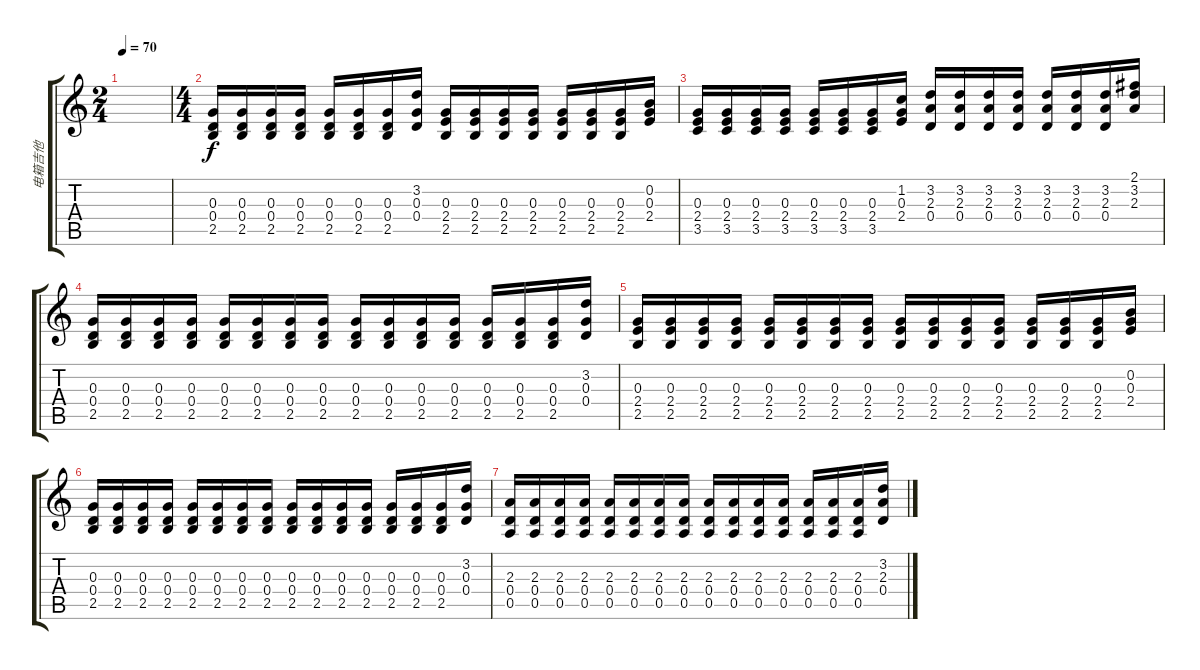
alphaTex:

\track ("电箱吉他" "电箱吉他") {instrument acousticguitarsteel}
\staff {score tabs}
\tuning (E4 B3 G3 D3 A2 E2) {hide}
\ts (2 4)
\tempo 70
\clef g2
\ks c
|
\ts (4 4)
(0.3 0.4 2.5).16 (0.3 0.4 2.5).16 (0.3 0.4 2.5).16 (0.3 0.4 2.5).16 (0.3 0.4 2.5).16 (0.3 0.4 2.5).16 (0.3 0.4 2.5).16 (3.2 0.3 0.4).16 (0.3 2.4 2.5).16 (0.3 2.4 2.5).16 (0.3 2.4 2.5).16 (0.3 2.4 2.5).16 (0.3 2.4 2.5).16 (0.3 2.4 2.5).16 (0.3 2.4 2.5).16 (0.2 0.3 2.4).16 |
(0.3 2.4 3.5).16 (0.3 2.4 3.5).16 (0.3 2.4 3.5).16 (0.3 2.4 3.5).16 (0.3 2.4 3.5).16 (0.3 2.4 3.5).16 (0.3 2.4 3.5).16 (1.2 0.3 2.4).16 (3.2 2.3 0.4).16 (3.2 2.3 0.4).16 (3.2 2.3 0.4).16 (3.2 2.3 0.4).16 (3.2 2.3 0.4).16 (3.2 2.3 0.4).16 (3.2 2.3 0.4).16 (2.1 3.2 2.3).16 |
(0.3 0.4 2.5).16 (0.3 0.4 2.5).16 (0.3 0.4 2.5).16 (0.3 0.4 2.5).16 (0.3 0.4 2.5).16 (0.3 0.4 2.5).16 (0.3 0.4 2.5).16 (0.3 0.4 2.5).16 (0.3 0.4 2.5).16 (0.3 0.4 2.5).16 (0.3 0.4 2.5).16 (0.3 0.4 2.5).16 (0.3 0.4 2.5).16 (0.3 0.4 2.5).16 (0.3 0.4 2.5).16 (3.2 0.3 0.4).16 |
(0.3 2.4 2.5).16 (0.3 2.4 2.5).16 (0.3 2.4 2.5).16 (0.3 2.4 2.5).16 (0.3 2.4 2.5).16 (0.3 2.4 2.5).16 (0.3 2.4 2.5).16 (0.3 2.4 2.5).16 (0.3 2.4 2.5).16 (0.3 2.4 2.5).16 (0.3 2.4 2.5).16 (0.3 2.4 2.5).16 (0.3 2.4 2.5).16 (0.3 2.4 2.5).16 (0.3 2.4 2.5).16 (0.2 0.3 2.4).16 |
(0.3 0.4 2.5).16 (0.3 0.4 2.5).16 (0.3 0.4 2.5).16 (0.3 0.4 2.5).16 (0.3 0.4 2.5).16 (0.3 0.4 2.5).16 (0.3 0.4 2.5).16 (0.3 0.4 2.5).16 (0.3 0.4 2.5).16 (0.3 0.4 2.5).16 (0.3 0.4 2.5).16 (0.3 0.4 2.5).16 (0.3 0.4 2.5).16 (0.3 0.4 2.5).16 (0.3 0.4 2.5).16 (3.2 0.3 0.4).16 |
(2.3 0.4 0.5).16 (2.3 0.4 0.5).16 (2.3 0.4 0.5).16 (2.3 0.4 0.5).16 (2.3 0.4 0.5).16 (2.3 0.4 0.5).16 (2.3 0.4 0.5).16 (2.3 0.4 0.5).16 (2.3 0.4 0.5).16 (2.3 0.4 0.5).16 (2.3 0.4 0.5).16 (2.3 0.4 0.5).16 (2.3 0.4 0.5).16 (2.3 0.4 0.5).16 (2.3 0.4 0.5).16 (3.2 2.3 0.4).16
